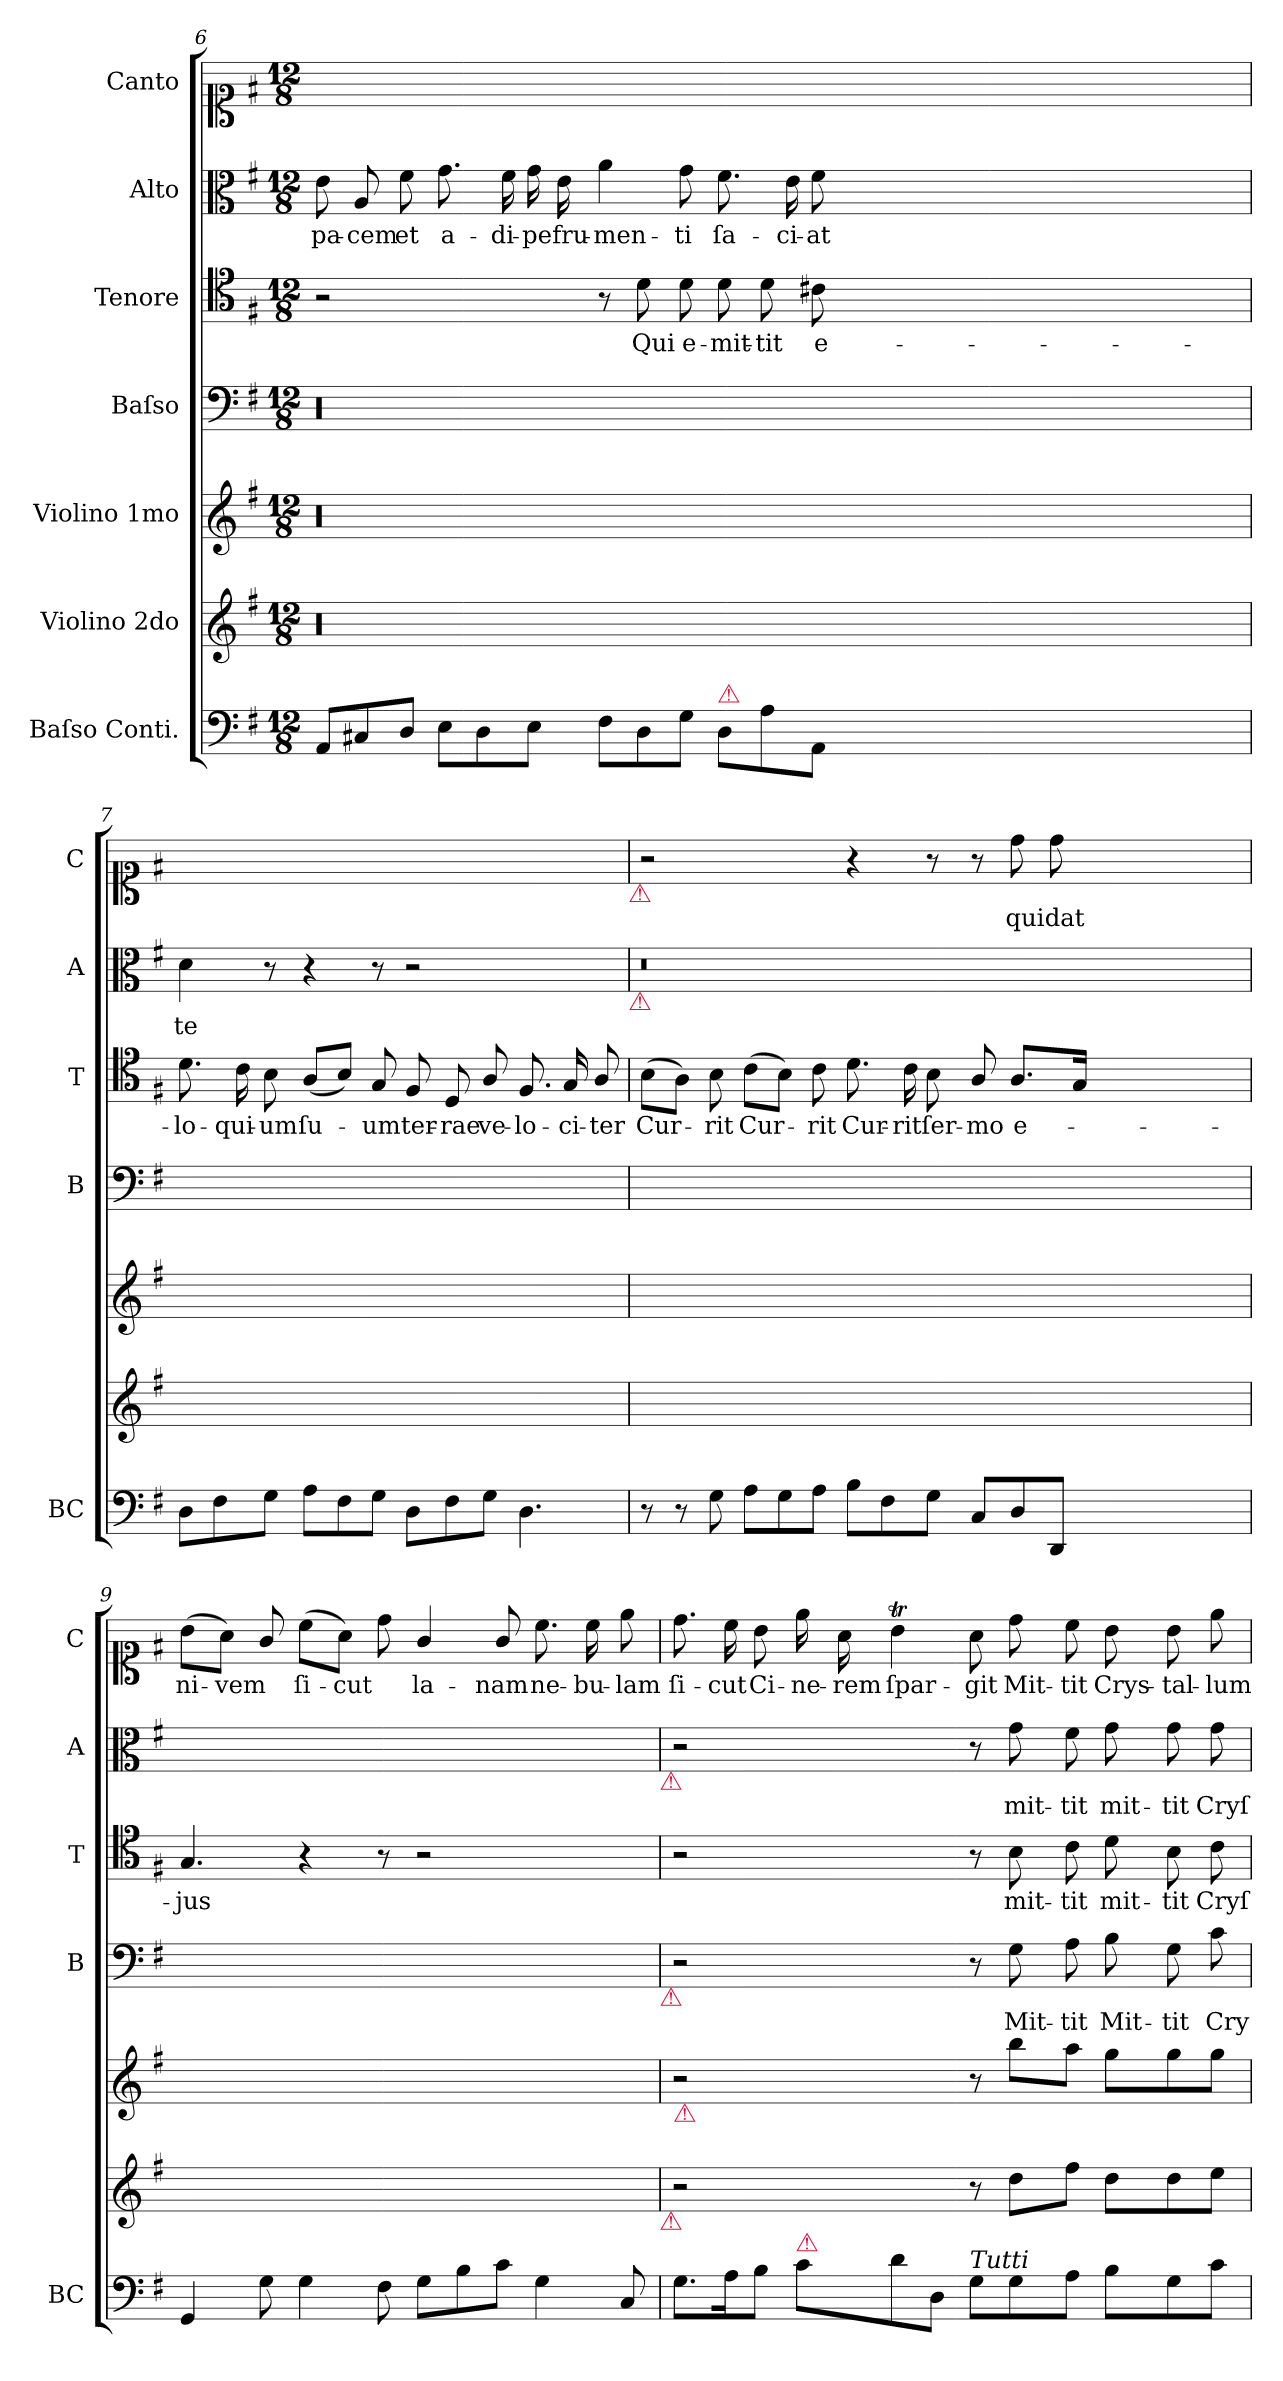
**kern	**kern	**kern	**kern	**text	**kern	**text	**kern	**text	**kern	**text
*part7	*part6	*part5	*part4	*part4	*part3	*part3	*part2	*part2	*part1	*part1
*staff7	*staff6	*staff5	*staff4	*staff4	*staff3	*staff3	*staff2	*staff2	*staff1	*staff1
*I"Baſso Conti.	*I"Violino 2do	*I"Violino 1mo	*I"Baſso	*	*I"Tenore	*	*I"Alto	*	*I"Canto	*
*I'BC	*	*	*I'B	*	*I'T	*	*I'A	*	*I'C	*
*clefF4	*clefG2	*clefG2	*clefF4	*	*clefC4	*	*clefC3	*	*clefC1	*
*k[f#]	*k[f#]	*k[f#]	*k[f#]	*	*k[f#]	*	*k[f#]	*	*k[f#]	*
*G:	*G:	*G:	*G:	*	*G:	*	*G:	*	*G:	*
*M12/8	*M12/8	*M12/8	*M12/8	*	*M12/8	*	*M12/8	*	*M12/8	*
=6	=6	=6	=6	=6	=6	=6	=6	=6	=6	=6
!	!LO:N:vis=00	!LO:N:vis=00	!LO:N:vis=00	!	!LO:N:vis=2	!	!	!	!	!
8AA/L	00.r	00.r	00.r	.	2.r	.	8e\	pa-	00.ryy	.
8C#X/	.	.	.	.	.	.	8A/	-cem	.	.
8D/J	.	.	.	.	.	.	8f#\	et	.	.
8E\L	.	.	.	.	.	.	8.g\	a-	.	.
8D\	.	.	.	.	.	.	.	.	.	.
.	.	.	.	.	.	.	16f#\	-di-	.	.
8E\J	.	.	.	.	.	.	16g\	-pe	.	.
.	.	.	.	.	.	.	16e\	fru-	.	.
8F#\L	.	.	.	.	8r	.	4a\	-men-	.	.
8D\	.	.	.	.	8d\	Qui	.	.	.	.
8G\J	.	.	.	.	8d\	e-	8g\	-ti	.	.
!LO:TX:a:color=crimson:t=⚠	!	!	!	!	!	!	!	!	!	!
8D\L	.	.	.	.	8d\	-mit-	8.f#\	ſa-	.	.
8A\	.	.	.	.	8d\	-tit	.	.	.	.
.	.	.	.	.	.	.	16e\	-ci-	.	.
8AA/J	.	.	.	.	8c#X\	e-	8f#\	-at	.	.
00ryy	.	.	.	.	00ryy	.	00ryy	.	.	.
2ryy	.	.	.	.	2ryy	.	2ryy	.	.	.
=7	=7	=7	=7	=7	=7	=7	=7	=7	=7	=7
8D\L	1.ryy	1.ryy	1.ryy	.	8.d\	-lo-	4d\	te	1.ryy	.
8F#\	.	.	.	.	.	.	.	.	.	.
.	.	.	.	.	16c\	-qui-	.	.	.	.
8G\J	.	.	.	.	8B\	-um	8r	.	.	.
8A\L	.	.	.	.	(<8A/L	ſu-	4r	.	.	.
8F#\	.	.	.	.	8B/J)	.	.	.	.	.
8G\J	.	.	.	.	8G/	-um	8r	.	.	.
!	!	!	!	!	!	!	!LO:N:vis=2	!	!	!
8D\L	.	.	.	.	8F#/	ter-	2.r	.	.	.
8F#\	.	.	.	.	8D/	-rae	.	.	.	.
8G\J	.	.	.	.	8A/	ve-	.	.	.	.
4.D\	.	.	.	.	8.F#/	-lo-	.	.	.	.
.	.	.	.	.	16G/	-ci-	.	.	.	.
.	.	.	.	.	8A/	-ter	.	.	.	.
!	!	!	!	!	!	!	!	!	!LO:TX:b:color=crimson:t=⚠	!
!	!	!	!	!	!	!	!LO:TX:b:color=crimson:t=⚠	!	!	!
=8	=8	=8	=8	=8	=8	=8	=8	=8	=8	=8
!	!	!	!	!	!	!	!LO:N:vis=0	!	!LO:N:vis=2	!
8r	0.ryy	0.ryy	0.ryy	.	(>8B\L	Cur-	0.r	.	2.r	.
8r	.	.	.	.	8A\J)	.	.	.	.	.
8G\	.	.	.	.	8B\	-rit	.	.	.	.
8A\L	.	.	.	.	(>8c\L	Cur-	.	.	.	.
8G\	.	.	.	.	8B\J)	.	.	.	.	.
8A\J	.	.	.	.	8c\	-rit	.	.	.	.
8B\L	.	.	.	.	8.d\	Cur-	.	.	4r	.
8F#\	.	.	.	.	.	.	.	.	.	.
.	.	.	.	.	16c\	-rit	.	.	.	.
8G\J	.	.	.	.	8B\	ſer-	.	.	8r	.
8C/L	.	.	.	.	8A/	-mo	.	.	8r	.
8D/	.	.	.	.	8.A/L	e-	.	.	8dd\	qui
8DD/J	.	.	.	.	.	.	.	.	8dd\	dat
.	.	.	.	.	16G/Jk	.	.	.	.	.
1.ryy	.	.	.	.	1.ryy	.	.	.	1.ryy	.
=9	=9	=9	=9	=9	=9	=9	=9	=9	=9	=9
4GG/	1.ryy	1.ryy	1.ryy	.	4.G/	-jus	1.ryy	.	(>8b\L	ni-
.	.	.	.	.	.	.	.	.	8a\J)	-vem
8G\	.	.	.	.	.	.	.	.	8g/	.
4G\	.	.	.	.	4r	.	.	.	(>8cc\L	ſi-
.	.	.	.	.	.	.	.	.	8a\J)	-cut
8F#\	.	.	.	.	8r	.	.	.	8dd\	.
!	!	!	!	!	!LO:N:vis=2	!	!	!	!	!
8G\L	.	.	.	.	2.r	.	.	.	4g/	la-
8B\	.	.	.	.	.	.	.	.	.	.
8c\J	.	.	.	.	.	.	.	.	8g/	-nam
4G\	.	.	.	.	.	.	.	.	8.cc\	ne-
.	.	.	.	.	.	.	.	.	16cc\	-bu-
8C/	.	.	.	.	.	.	.	.	8ee\	-lam
!	!	!	!	!	!	!	!LO:TX:b:color=crimson:t=⚠	!	!	!
!	!	!	!LO:TX:b:color=crimson:t=⚠	!	!	!	!	!	!	!
!	!LO:TX:b:color=crimson:t=⚠	!	!	!	!	!	!	!	!	!
=10	=10	=10	=10	=10	=10	=10	=10	=10	=10	=10
!	!	!LO:TX:b:color=crimson:t=⚠	!	!	!	!	!	!	!	!
!	!LO:N:vis=2	!LO:N:vis=2	!LO:N:vis=2	!	!LO:N:vis=2	!	!LO:N:vis=2	!	!	!
8.G\L	2.r	2.r	2.r	.	2.r	.	2.r	.	8.dd\	ſi-
16A\K	.	.	.	.	.	.	.	.	16cc\	-cut
8B\J	.	.	.	.	.	.	.	.	8b\	Ci-
!LO:TX:a:color=crimson:t=⚠	!	!	!	!	!	!	!	!	!	!
8c\L	.	.	.	.	.	.	.	.	16ee\	-ne-
.	.	.	.	.	.	.	.	.	16a\	-rem
8d\	.	.	.	.	.	.	.	.	4bt\	ſpar-
8D/J	.	.	.	.	.	.	.	.	.	.
!LO:TX:a:i:t=Tutti	!	!	!	!	!	!	!	!	!	!
8G\L	8r	8r	8r	.	8r	.	8r	.	8a\	-git
8G\	8dd\L	8bb\L	8G\	Mit-	8B\	mit-	8g\	mit-	8dd\	Mit-
8A\J	8ff#\J	8aa\J	8A\	-tit	8c\	-tit	8f#\	-tit	8cc\	-tit
!	!	!	!	!LO:LY:i	!	!	!	!LO:LY:i	!	!
8B\L	8dd\L	8gg\L	8B\	Mit-	8d\	mit-	8g\	mit-	8b\	Crys-
!	!	!	!	!LO:LY:i	!	!	!	!LO:LY:i	!	!
8G\	8dd\	8gg\	8G\	-tit	8B\	-tit	8g\	-tit	8b\	-tal-
8c\J	8ee\J	8gg\J	8c\	Cry-	8c\	Cryſ-	8g\	Cryſ-	8ee\	-lum
=	=	=	=	=	=	=	=	=	=	=
*-	*-	*-	*-	*-	*-	*-	*-	*-	*-	*-
